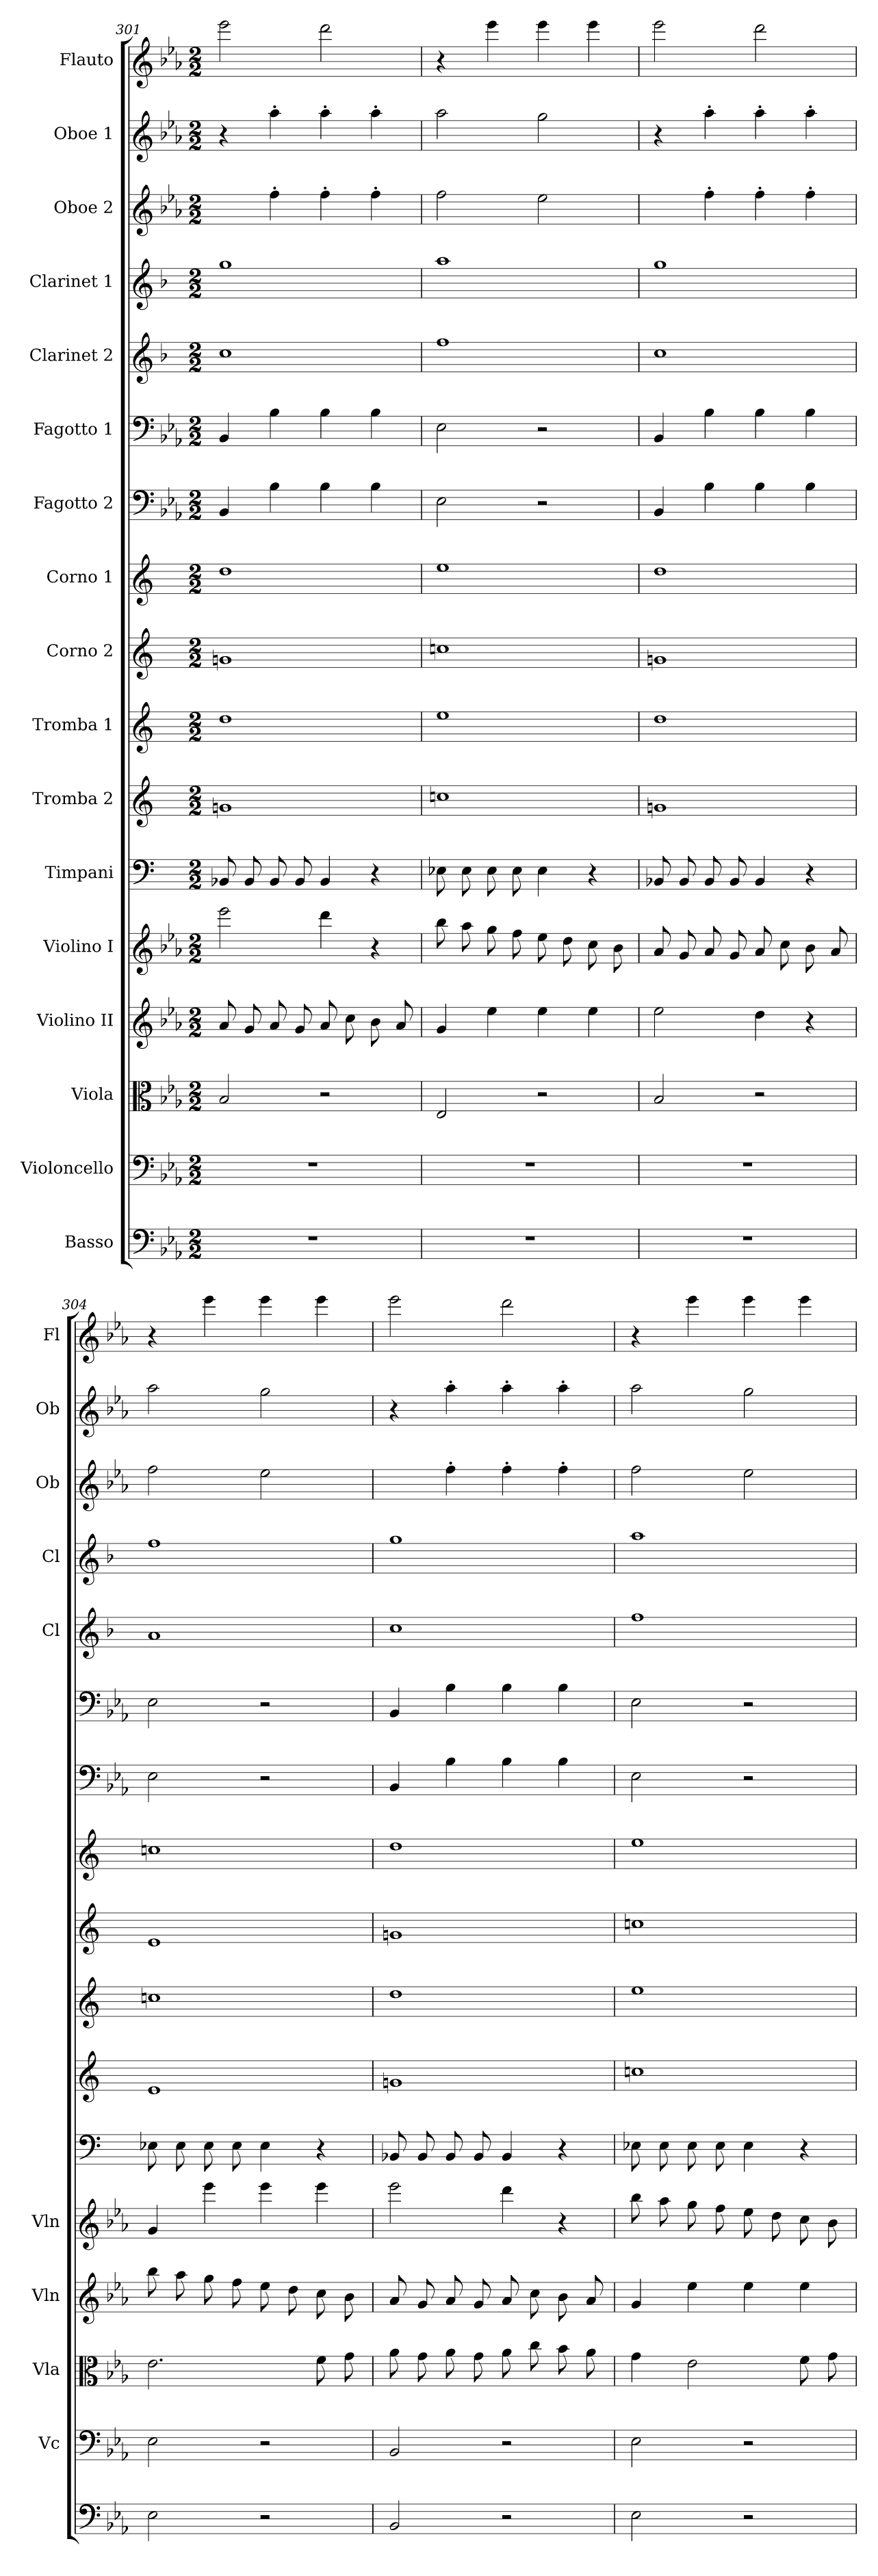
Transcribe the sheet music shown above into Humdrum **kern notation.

**kern	**kern	**kern	**kern	**kern	**kern	**kern	**kern	**kern	**kern	**kern	**kern	**kern	**kern	**kern	**kern	**kern
*part17	*part16	*part15	*part14	*part13	*part12	*part11	*part10	*part9	*part8	*part7	*part6	*part5	*part4	*part3	*part2	*part1
*staff17	*staff16	*staff15	*staff14	*staff13	*staff12	*staff11	*staff10	*staff9	*staff8	*staff7	*staff6	*staff5	*staff4	*staff3	*staff2	*staff1
*I"Basso	*I"Violoncello	*I"Viola	*I"Violino II	*I"Violino I	*I"Timpani	*I"Tromba 2	*I"Tromba 1	*I"Corno 2	*I"Corno 1	*I"Fagotto 2	*I"Fagotto 1	*I"Clarinet 2	*I"Clarinet 1	*I"Oboe 2	*I"Oboe 1	*I"Flauto
*	*I'Vc	*I'Vla	*I'Vln	*I'Vln	*	*	*	*	*	*	*	*I'Cl	*I'Cl	*I'Ob	*I'Ob	*I'Fl
*clefF4	*clefF4	*clefC3	*clefG2	*clefG2	*clefF4	*clefG2	*clefG2	*clefG2	*clefG2	*clefF4	*clefF4	*clefG2	*clefG2	*clefG2	*clefG2	*clefG2
*ITrd7c12	*	*	*	*	*	*ITrd-2c-3	*ITrd-2c-3	*ITrd5c9	*ITrd5c9	*	*	*ITrd1c2	*ITrd1c2	*	*	*
*k[b-e-a-]	*k[b-e-a-]	*k[b-e-a-]	*k[b-e-a-]	*k[b-e-a-]	*	*	*	*	*	*k[b-e-a-]	*k[b-e-a-]	*k[b-e-a-]	*k[b-e-a-]	*k[b-e-a-]	*k[b-e-a-]	*k[b-e-a-]
*M2/2	*M2/2	*M2/2	*M2/2	*M2/2	*M2/2	*M2/2	*M2/2	*M2/2	*M2/2	*M2/2	*M2/2	*M2/2	*M2/2	*M2/2	*M2/2	*M2/2
=301	=301	=301	=301	=301	=301	=301	=301	=301	=301	=301	=301	=301	=301	=301	=301	=301
1r	1r	2B-	8a-	2eee-	8BB-X	1b-X	1ff	1B-X	1f	4BB-	4BB-	1b-	1ff	4ryy	4r	2eee-
.	.	.	8g	.	8BB-	.	.	.	.	.	.	.	.	.	.	.
.	.	.	8a-	.	8BB-	.	.	.	.	4B-	4B-	.	.	4ff'	4aa-'	.
.	.	.	8g	.	8BB-	.	.	.	.	.	.	.	.	.	.	.
.	.	2r	8a-	4ddd	4BB-	.	.	.	.	4B-	4B-	.	.	4ff'	4aa-'	2ddd
.	.	.	8cc	.	.	.	.	.	.	.	.	.	.	.	.	.
.	.	.	8b-	4r	4r	.	.	.	.	4B-	4B-	.	.	4ff'	4aa-'	.
.	.	.	8a-	.	.	.	.	.	.	.	.	.	.	.	.	.
=302	=302	=302	=302	=302	=302	=302	=302	=302	=302	=302	=302	=302	=302	=302	=302	=302
1r	1r	2E-	4g	8bb-	8E-X	1ee-X	1gg	1e-X	1g	2E-	2E-	1ee-	1gg	2ff	2aa-	4r
.	.	.	.	8aa-	8E-	.	.	.	.	.	.	.	.	.	.	.
.	.	.	4ee-	8gg	8E-	.	.	.	.	.	.	.	.	.	.	4eee-
.	.	.	.	8ff	8E-	.	.	.	.	.	.	.	.	.	.	.
.	.	2r	4ee-	8ee-	4E-	.	.	.	.	2r	2r	.	.	2ee-	2gg	4eee-
.	.	.	.	8dd	.	.	.	.	.	.	.	.	.	.	.	.
.	.	.	4ee-	8cc	4r	.	.	.	.	.	.	.	.	.	.	4eee-
.	.	.	.	8b-	.	.	.	.	.	.	.	.	.	.	.	.
=303	=303	=303	=303	=303	=303	=303	=303	=303	=303	=303	=303	=303	=303	=303	=303	=303
1r	1r	2B-	2ee-	8a-	8BB-X	1b-X	1ff	1B-X	1f	4BB-	4BB-	1b-	1ff	4ryy	4r	2eee-
.	.	.	.	8g	8BB-	.	.	.	.	.	.	.	.	.	.	.
.	.	.	.	8a-	8BB-	.	.	.	.	4B-	4B-	.	.	4ff'	4aa-'	.
.	.	.	.	8g	8BB-	.	.	.	.	.	.	.	.	.	.	.
.	.	2r	4dd	8a-	4BB-	.	.	.	.	4B-	4B-	.	.	4ff'	4aa-'	2ddd
.	.	.	.	8cc	.	.	.	.	.	.	.	.	.	.	.	.
.	.	.	4r	8b-	4r	.	.	.	.	4B-	4B-	.	.	4ff'	4aa-'	.
.	.	.	.	8a-	.	.	.	.	.	.	.	.	.	.	.	.
=304	=304	=304	=304	=304	=304	=304	=304	=304	=304	=304	=304	=304	=304	=304	=304	=304
2EE-	2E-	2.e-	8bb-	4g	8E-X	1g	1ee-X	1G	1e-X	2E-	2E-	1g	1ee-	2ff	2aa-	4r
.	.	.	8aa-	.	8E-	.	.	.	.	.	.	.	.	.	.	.
.	.	.	8gg	4eee-	8E-	.	.	.	.	.	.	.	.	.	.	4eee-
.	.	.	8ff	.	8E-	.	.	.	.	.	.	.	.	.	.	.
2r	2r	.	8ee-	4eee-	4E-	.	.	.	.	2r	2r	.	.	2ee-	2gg	4eee-
.	.	.	8dd	.	.	.	.	.	.	.	.	.	.	.	.	.
.	.	8f	8cc	4eee-	4r	.	.	.	.	.	.	.	.	.	.	4eee-
.	.	8g	8b-	.	.	.	.	.	.	.	.	.	.	.	.	.
=305	=305	=305	=305	=305	=305	=305	=305	=305	=305	=305	=305	=305	=305	=305	=305	=305
2BBB-	2BB-	8a-	8a-	2eee-	8BB-X	1b-X	1ff	1B-X	1f	4BB-	4BB-	1b-	1ff	4ryy	4r	2eee-
.	.	8g	8g	.	8BB-	.	.	.	.	.	.	.	.	.	.	.
.	.	8a-	8a-	.	8BB-	.	.	.	.	4B-	4B-	.	.	4ff'	4aa-'	.
.	.	8g	8g	.	8BB-	.	.	.	.	.	.	.	.	.	.	.
2r	2r	8a-	8a-	4ddd	4BB-	.	.	.	.	4B-	4B-	.	.	4ff'	4aa-'	2ddd
.	.	8cc	8cc	.	.	.	.	.	.	.	.	.	.	.	.	.
.	.	8b-	8b-	4r	4r	.	.	.	.	4B-	4B-	.	.	4ff'	4aa-'	.
.	.	8a-	8a-	.	.	.	.	.	.	.	.	.	.	.	.	.
=306	=306	=306	=306	=306	=306	=306	=306	=306	=306	=306	=306	=306	=306	=306	=306	=306
2EE-	2E-	4g	4g	8bb-	8E-X	1ee-X	1gg	1e-X	1g	2E-	2E-	1ee-	1gg	2ff	2aa-	4r
.	.	.	.	8aa-	8E-	.	.	.	.	.	.	.	.	.	.	.
.	.	2e-	4ee-	8gg	8E-	.	.	.	.	.	.	.	.	.	.	4eee-
.	.	.	.	8ff	8E-	.	.	.	.	.	.	.	.	.	.	.
2r	2r	.	4ee-	8ee-	4E-	.	.	.	.	2r	2r	.	.	2ee-	2gg	4eee-
.	.	.	.	8dd	.	.	.	.	.	.	.	.	.	.	.	.
.	.	8f	4ee-	8cc	4r	.	.	.	.	.	.	.	.	.	.	4eee-
.	.	8g	.	8b-	.	.	.	.	.	.	.	.	.	.	.	.
=	=	=	=	=	=	=	=	=	=	=	=	=	=	=	=	=
*-	*-	*-	*-	*-	*-	*-	*-	*-	*-	*-	*-	*-	*-	*-	*-	*-
